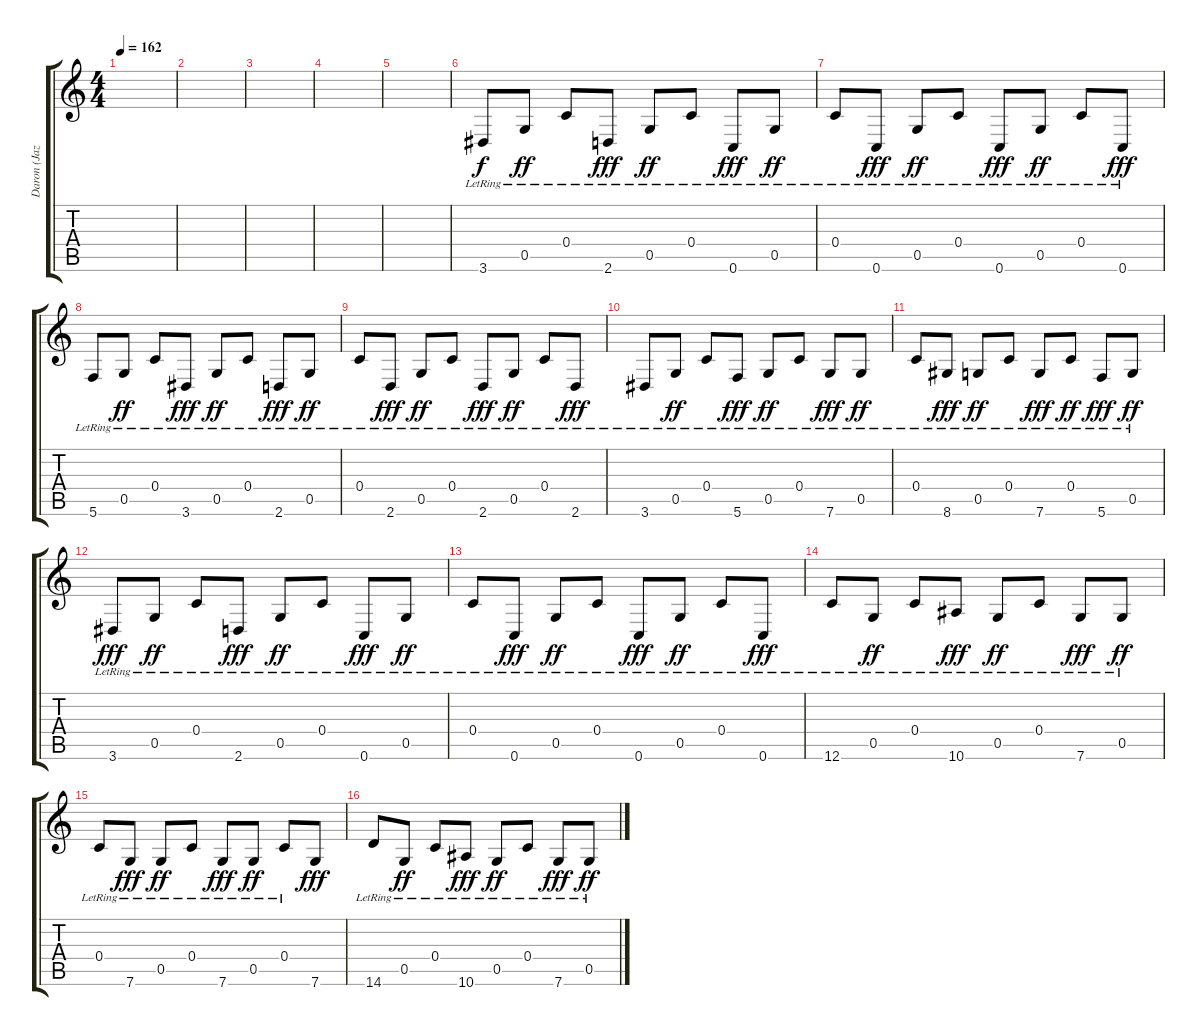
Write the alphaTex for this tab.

\track ("Daron (Jazz)" "Daron (Jaz") {instrument electricguitarjazz}
\staff {score tabs}
\tuning (D4 A3 F3 C3 G2 C2) {hide}
\ts (4 4)
\tempo 162
\clef g2
\ks c
|
|
|
|
|
3.6{lr}.8 0.5{lr}.8{dy ff} 0.4{lr}.8 2.6{lr}.8{dy fff} 0.5{lr}.8{dy ff} 0.4{lr}.8 0.6{lr}.8{dy fff} 0.5{lr}.8{dy ff} |
0.4{lr}.8 0.6{lr}.8{dy fff} 0.5{lr}.8{dy ff} 0.4{lr}.8 0.6{lr}.8{dy fff} 0.5{lr}.8{dy ff} 0.4{lr}.8 0.6{lr}.8{dy fff} |
5.6{lr}.8 0.5{lr}.8{dy ff} 0.4{lr}.8 3.6{lr}.8{dy fff} 0.5{lr}.8{dy ff} 0.4{lr}.8 2.6{lr}.8{dy fff} 0.5{lr}.8{dy ff} |
0.4{lr}.8 2.6{lr}.8{dy fff} 0.5{lr}.8{dy ff} 0.4{lr}.8 2.6{lr}.8{dy fff} 0.5{lr}.8{dy ff} 0.4{lr}.8 2.6{lr}.8{dy fff} |
3.6{lr}.8 0.5{lr}.8{dy ff} 0.4{lr}.8 5.6{lr}.8{dy fff} 0.5{lr}.8{dy ff} 0.4{lr}.8 7.6{lr}.8{dy fff} 0.5{lr}.8{dy ff} |
0.4{lr}.8 8.6{lr}.8{dy fff} 0.5{lr}.8{dy ff} 0.4{lr}.8 7.6{lr}.8{dy fff} 0.4{lr}.8{dy ff} 5.6{lr}.8{dy fff} 0.5{lr}.8{dy ff} |
3.6{lr}.8{dy fff} 0.5{lr}.8{dy ff} 0.4{lr}.8 2.6{lr}.8{dy fff} 0.5{lr}.8{dy ff} 0.4{lr}.8 0.6{lr}.8{dy fff} 0.5{lr}.8{dy ff} |
0.4{lr}.8 0.6{lr}.8{dy fff} 0.5{lr}.8{dy ff} 0.4{lr}.8 0.6{lr}.8{dy fff} 0.5{lr}.8{dy ff} 0.4{lr}.8 0.6{lr}.8{dy fff} |
12.6{lr}.8 0.5{lr}.8{dy ff} 0.4{lr}.8 10.6{lr}.8{dy fff} 0.5{lr}.8{dy ff} 0.4{lr}.8 7.6{lr}.8{dy fff} 0.5{lr}.8{dy ff} |
0.4{lr}.8 7.6{lr}.8{dy fff} 0.5{lr}.8{dy ff} 0.4{lr}.8 7.6{lr}.8{dy fff} 0.5{lr}.8{dy ff} 0.4{lr}.8 7.6.8{dy fff} |
14.6{lr}.8 0.5{lr}.8{dy ff} 0.4{lr}.8 10.6{lr}.8{dy fff} 0.5{lr}.8{dy ff} 0.4{lr}.8 7.6{lr}.8{dy fff} 0.5{lr}.8{dy ff}
